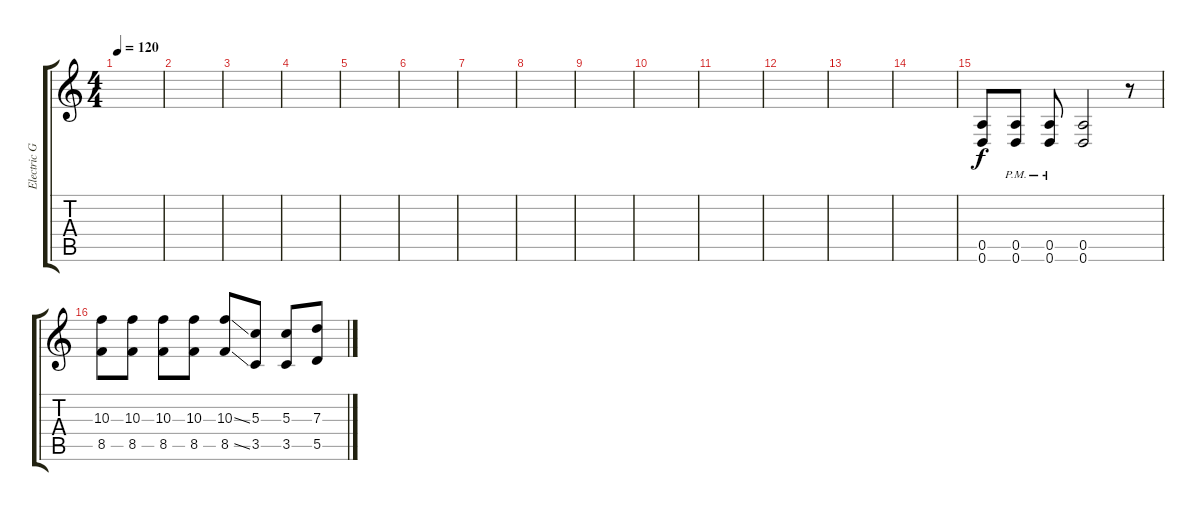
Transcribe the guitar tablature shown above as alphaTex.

\track ("Electric Guitar" "Electric G") {instrument distortionguitar}
\staff {score tabs}
\tuning (E4 B3 G3 D3 A2 D2) {hide}
\ts (4 4)
\tempo 120
\clef g2
\ks c
|
|
|
|
|
|
|
|
|
|
|
|
|
|
(0.5 0.6).8 (0.5{pm} 0.6{pm}).8 (0.5{pm} 0.6{pm}).8 (0.5 0.6).2 r.8 |
(10.3 8.5).8 (10.3 8.5).8 (10.3 8.5).8 (10.3 8.5).8 (10.3{ss} 8.5{ss}).8 (5.3 3.5).8 (5.3 3.5).8 (7.3 5.5).8
